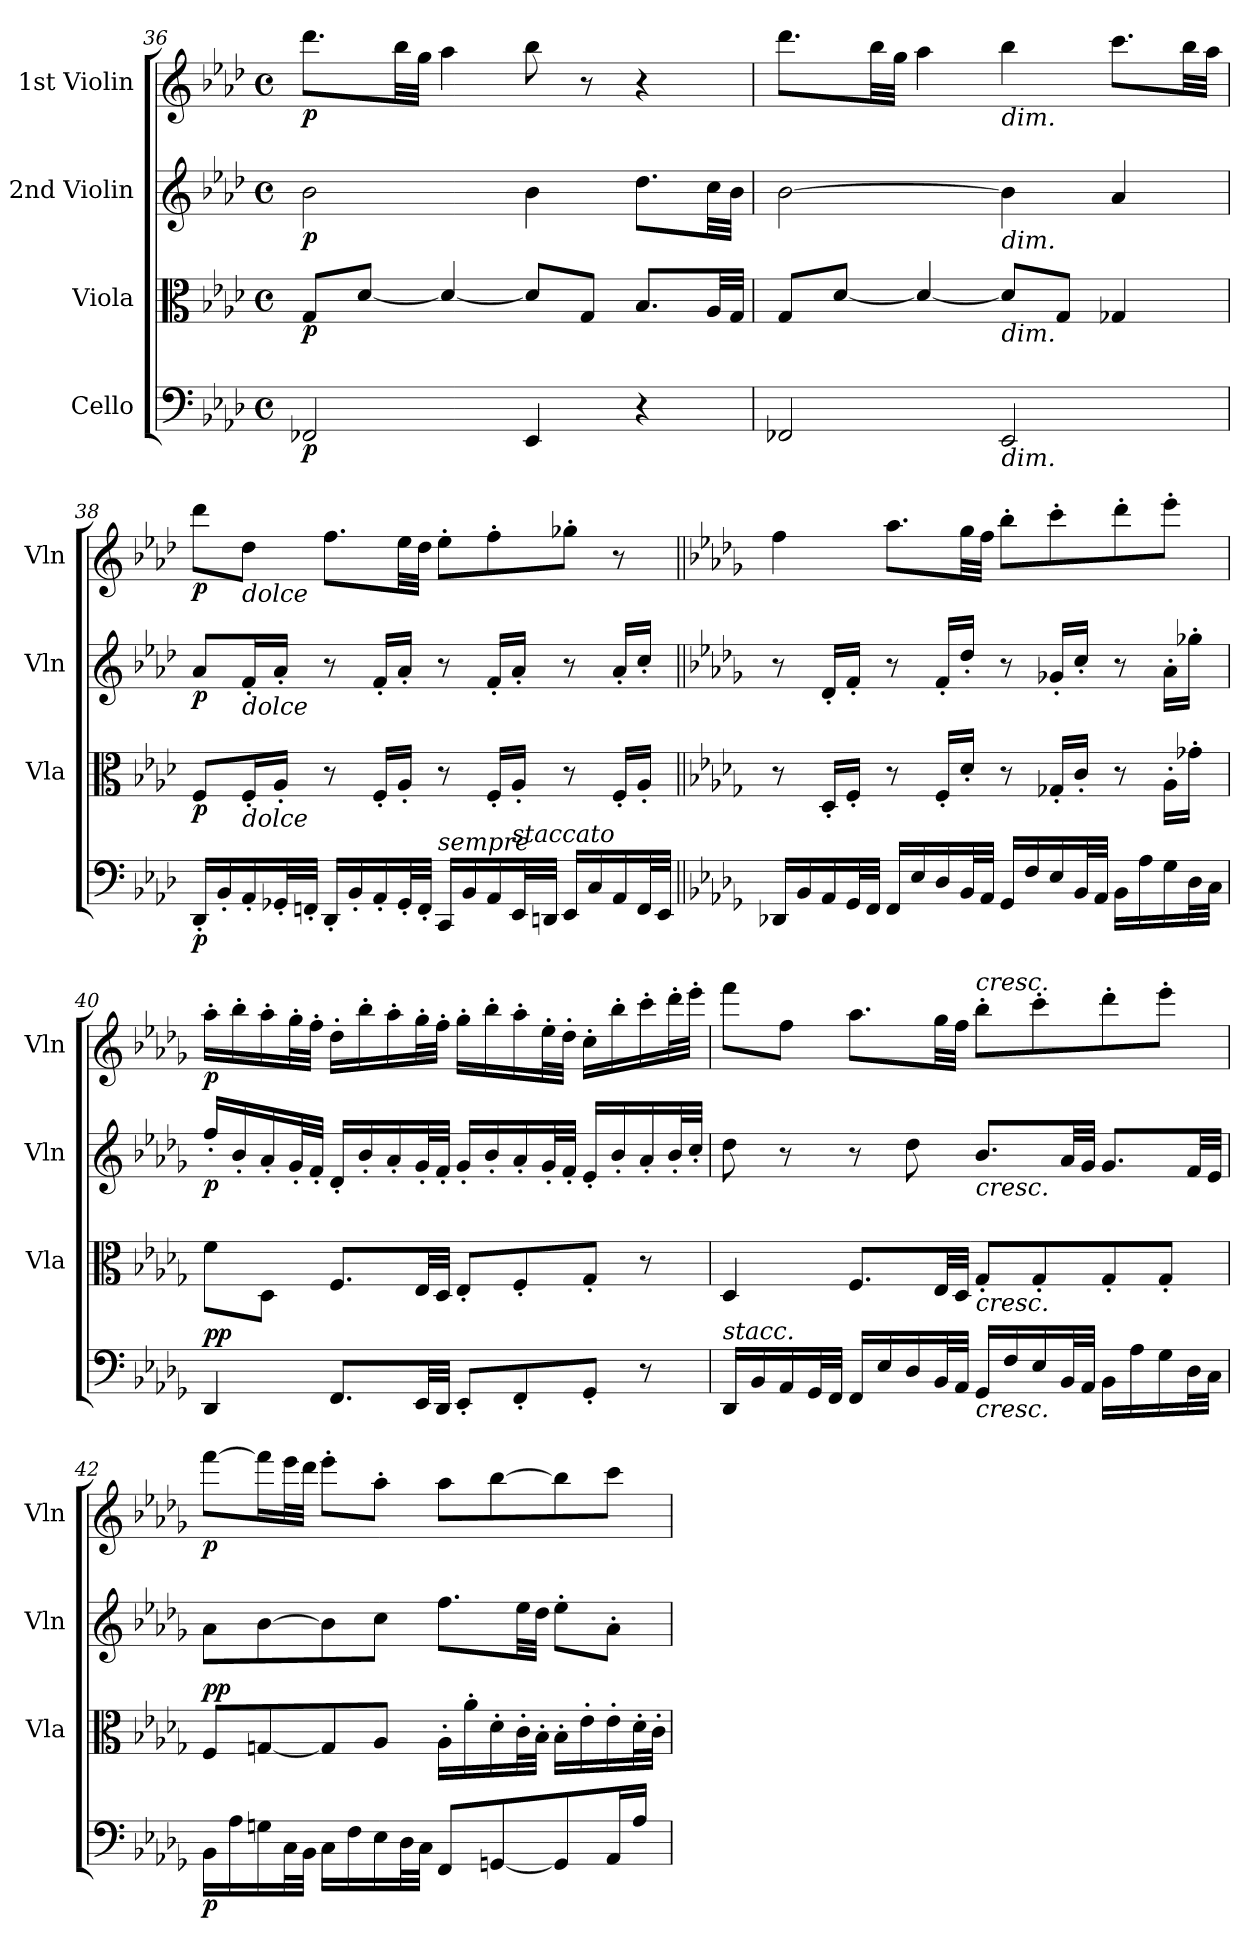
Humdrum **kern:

**kern	**dynam	**kern	**dynam	**kern	**dynam	**kern	**dynam
*part4	*part4	*part3	*part3	*part2	*part2	*part1	*part1
*staff4	*staff4	*staff3	*staff3	*staff2	*staff2	*staff1	*staff1
*I"Cello	*	*I"Viola	*	*I"2nd Violin	*	*I"1st Violin	*
*	*	*I'Vla	*	*I'Vln	*	*I'Vln	*
*clefF4	*	*clefC3	*	*clefG2	*	*clefG2	*
*k[b-e-a-d-]	*	*k[b-e-a-d-]	*	*k[b-e-a-d-]	*	*k[b-e-a-d-]	*
*A-:	*	*A-:	*	*A-:	*	*A-:	*
*M4/4	*	*M4/4	*	*M4/4	*	*M4/4	*
*met(c)	*	*met(c)	*	*met(c)	*	*met(c)	*
=36	=36	=36	=36	=36	=36	=36	=36
!	!LO:DY:b	!	!LO:DY:b	!	!LO:DY:b	!	!LO:DY:b
2FF-X/	p	8G/L	p	2b-\	p	8.ddd-\L	p
.	.	[8d-/J	.	.	.	.	.
.	.	.	.	.	.	32bb-\LL	.
.	.	.	.	.	.	32gg\JJJ	.
.	.	4d-/_	.	.	.	4aa-\	.
4EE-/	.	8d-/L]	.	4b-\	.	8bb-\	.
.	.	8G/J	.	.	.	8r	.
4r	.	8.B-/L	.	8.dd-\L	.	4r	.
.	.	32A-/LL	.	32cc\LL	.	.	.
.	.	32G/JJJ	.	32b-\JJJ	.	.	.
!!LO:LB:g=z
=37	=37	=37	=37	=37	=37	=37	=37
2FF-X/	.	8G/L	.	[2b-\	.	8.ddd-\L	.
.	.	[8d-/J	.	.	.	.	.
.	.	.	.	.	.	32bb-\LL	.
.	.	.	.	.	.	32gg\JJJ	.
.	.	4d-/_	.	.	.	4aa-\	.
!	!	!	!	!	!	!LO:TX:b:i:t=dim.	!
!	!	!	!	!LO:TX:b:i:t=dim.	!	!	!
!	!	!LO:TX:b:i:t=dim.	!	!	!	!	!
!LO:TX:b:i:t=dim.	!	!	!	!	!	!	!
2EE-/	.	8d-/L]	.	4b-\]	.	4bb-\	.
.	.	8G/J	.	.	.	.	.
.	.	4G-X/	.	4a-/	.	8.ccc\L	.
.	.	.	.	.	.	32bb-\LL	.
.	.	.	.	.	.	32aa-\JJJ	.
!!LO:PB:g=z
=38	=38	=38	=38	=38	=38	=38	=38
!	!LO:DY:b	!	!LO:DY:b	!	!LO:DY:b	!	!LO:DY:b
16DD-'/LL	p	8F/L	p	8a-/L	p	8ddd-\L	p
16BB-'/	.	.	.	.	.	.	.
!	!	!	!	!	!	!LO:TX:b:i:t=dolce	!
!	!	!	!	!LO:TX:b:i:t=dolce	!	!	!
!	!	!LO:TX:b:i:t=dolce	!	!	!	!	!
16AA-'/	.	16F'/L	.	16f'/L	.	8dd-\J	.
32GG-X'/L	.	16A-'/JJ	.	16a-'/JJ	.	.	.
32FFn'/JJJ	.	.	.	.	.	.	.
16DD-'/LL	.	8r	.	8r	.	8.ff\L	.
16BB-'/	.	.	.	.	.	.	.
16AA-'/	.	16F'/LL	.	16f'/LL	.	.	.
32GG-'/L	.	16A-'/JJ	.	16a-'/JJ	.	32ee-\LL	.
32FF'/JJJ	.	.	.	.	.	32dd-\JJJ	.
!LO:TX:a:i:t=sempre	!	!	!	!	!	!	!
16CC/LL	.	8r	.	8r	.	8ee-'\L	.
16BB-/	.	.	.	.	.	.	.
16AA-/	.	16F'/LL	.	16f'/LL	.	8ff'\	.
!LO:TX:a:i:t=staccato	!	!	!	!	!	!	!
32EE-/L	.	16A-'/JJ	.	16a-'/JJ	.	.	.
32DDn/JJJ	.	.	.	.	.	.	.
16EE-/LL	.	8r	.	8r	.	8gg-X'\J	.
16C/	.	.	.	.	.	.	.
16AA-/	.	16F'/LL	.	16a-'/LL	.	8r	.
32FF/L	.	16A-'/JJ	.	16cc'/JJ	.	.	.
32EE-/JJJ	.	.	.	.	.	.	.
=39||	=39||	=39||	=39||	=39||	=39||	=39||	=39||
*k[b-e-a-d-g-]	*	*k[b-e-a-d-g-]	*	*k[b-e-a-d-g-]	*	*k[b-e-a-d-g-]	*
*D-:	*	*D-:	*	*D-:	*	*D-:	*
16DD-X/LL	.	8r	.	8r	.	4ff\	.
16BB-/	.	.	.	.	.	.	.
16AA-/	.	16D-'/LL	.	16d-'/LL	.	.	.
32GG-/L	.	16F'/JJ	.	16f'/JJ	.	.	.
32FF/JJJ	.	.	.	.	.	.	.
16FF/LL	.	8r	.	8r	.	8.aa-\L	.
16E-/	.	.	.	.	.	.	.
16D-/	.	16F'/LL	.	16f'/LL	.	.	.
32BB-/L	.	16d-'/JJ	.	16dd-'/JJ	.	32gg-\LL	.
32AA-/JJJ	.	.	.	.	.	32ff\JJJ	.
16GG-/LL	.	8r	.	8r	.	8bb-'\L	.
16F/	.	.	.	.	.	.	.
16E-/	.	16G-X'/LL	.	16g-X'/LL	.	8ccc'\	.
32BB-/L	.	16c'/JJ	.	16cc'/JJ	.	.	.
32AA-/JJJ	.	.	.	.	.	.	.
16BB-\LL	.	8r	.	8r	.	8ddd-'\	.
16A-\	.	.	.	.	.	.	.
16G-\	.	16A-'\LL	.	16a-'\LL	.	8eee-'\J	.
32D-\L	.	16g-X'\JJ	.	16gg-X'\JJ	.	.	.
32C\JJJ	.	.	.	.	.	.	.
!!LO:LB:g=z
=40	=40	=40	=40	=40	=40	=40	=40
!	!LO:DY:b	!	!	!	!	!	!
!	!LO:DY:n=1:a	!	!	!	!LO:DY:b	!	!LO:DY:b
4DD-/	p p	8f\L	.	16ff'/LL	p	16aa-'\LL	p
.	.	.	.	16b-'/	.	16bb-'\	.
.	.	8D-\J	.	16a-'/	.	16aa-'\	.
.	.	.	.	32g-'/L	.	32gg-'\L	.
.	.	.	.	32f'/JJJ	.	32ff'\JJJ	.
8.FF/L	.	8.F/L	.	16d-'/LL	.	16dd-'\LL	.
.	.	.	.	16b-'/	.	16bb-'\	.
.	.	.	.	16a-'/	.	16aa-'\	.
32EE-/LL	.	32E-/LL	.	32g-'/L	.	32gg-'\L	.
32DD-/JJJ	.	32D-/JJJ	.	32f'/JJJ	.	32ff'\JJJ	.
8EE-'/L	.	8E-'/L	.	16g-'/LL	.	16gg-'\LL	.
.	.	.	.	16b-'/	.	16bb-'\	.
8FF'/	.	8F'/	.	16a-'/	.	16aa-'\	.
.	.	.	.	32g-'/L	.	32ee-'\L	.
.	.	.	.	32f'/JJJ	.	32dd-'\JJJ	.
8GG-'/J	.	8G-'/J	.	16e-'/LL	.	16cc'\LL	.
.	.	.	.	16b-'/	.	16bb-'\	.
8r	.	8r	.	16a-'/	.	16ccc'\	.
.	.	.	.	32b-'/L	.	32ddd-'\L	.
.	.	.	.	32cc'/JJJ	.	32eee-'\JJJ	.
=41	=41	=41	=41	=41	=41	=41	=41
!LO:TX:a:i:t=stacc.	!	!	!	!	!	!	!
16DD-/LL	.	4D-/	.	8dd-\	.	8fff\L	.
16BB-/	.	.	.	.	.	.	.
16AA-/	.	.	.	8r	.	8ff\J	.
32GG-/L	.	.	.	.	.	.	.
32FF/JJJ	.	.	.	.	.	.	.
16FF/LL	.	8.F/L	.	8r	.	8.aa-\L	.
16E-/	.	.	.	.	.	.	.
16D-/	.	.	.	8dd-\	.	.	.
32BB-/L	.	32E-/LL	.	.	.	32gg-\LL	.
32AA-/JJJ	.	32D-/JJJ	.	.	.	32ff\JJJ	.
!	!	!	!	!	!	!LO:TX:a:i:t=cresc.	!
!	!	!	!	!LO:TX:b:i:t=cresc.	!	!	!
!	!	!LO:TX:b:i:t=cresc.	!	!	!	!	!
!LO:TX:b:i:t=cresc.	!	!	!	!	!	!	!
16GG-/LL	.	8G-'/L	.	8.b-/L	.	8bb-'\L	.
16F/	.	.	.	.	.	.	.
16E-/	.	8G-'/	.	.	.	8ccc'\	.
32BB-/L	.	.	.	32a-/LL	.	.	.
32AA-/JJJ	.	.	.	32g-/JJJ	.	.	.
16BB-\LL	.	8G-'/	.	8.g-/L	.	8ddd-'\	.
16A-\	.	.	.	.	.	.	.
16G-\	.	8G-'/J	.	.	.	8eee-'\J	.
32D-\L	.	.	.	32f/LL	.	.	.
32C\JJJ	.	.	.	32e-/JJJ	.	.	.
!!LO:LB:g=z
=42	=42	=42	=42	=42	=42	=42	=42
!	!LO:DY:b	!	!LO:DY:a	!	!	!	!
!	!	!	!LO:DY:n=1:b	!	!	!	!LO:DY:b
16BB-\LL	p	8F/L	p p	8a-\L	.	[8fff\L	p
16A-\	.	.	.	.	.	.	.
16Gn\	.	[8Gn/	.	[8b-\	.	16fff\L]	.
32C\L	.	.	.	.	.	32eee-\L	.
32BB-\JJJ	.	.	.	.	.	32ddd-\JJJ	.
16C\LL	.	8G/]	.	8b-\]	.	8eee-'\L	.
16F\	.	.	.	.	.	.	.
16E-\	.	8A-/J	.	8cc\J	.	8aa-'\J	.
32D-\L	.	.	.	.	.	.	.
32C\JJJ	.	.	.	.	.	.	.
8FF/L	.	16A-'\LL	.	8.ff\L	.	8aa-\L	.
.	.	16a-'\	.	.	.	.	.
[8GGn/	.	16d-'\	.	.	.	[8bb-\	.
.	.	32c'\L	.	32ee-\LL	.	.	.
.	.	32B-'\JJJ	.	32dd-\JJJ	.	.	.
8GG/]	.	16B-'\LL	.	8ee-'\L	.	8bb-\]	.
.	.	16e-'\	.	.	.	.	.
16AA-/L	.	16e-'\	.	8a-'\J	.	8ccc\J	.
16A-/JJ	.	32d-'\L	.	.	.	.	.
.	.	32c'\JJJ	.	.	.	.	.
=	=	=	=	=	=	=	=
*-	*-	*-	*-	*-	*-	*-	*-
